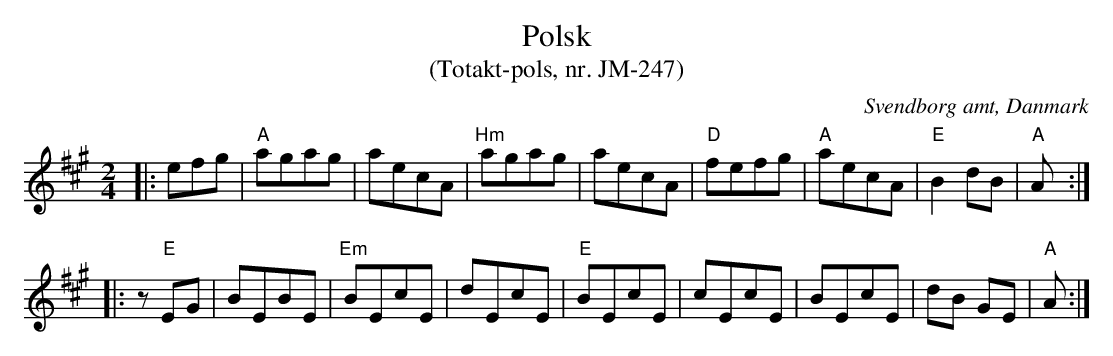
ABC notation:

X:1
T:Polsk
T:(Totakt-pols, nr. JM-247)
O:Svendborg amt, Danmark
M:2/4
L:1/8
K:A
|: efg | "A"agag | aecA | "Hm"agag | aecA | "D"fefg | "A"aecA | "E"B2 dB | "A"A :|
|: z "E"EG | BEBE | "Em"BEcE | dEcE | "E"BEcE | cEcE | BEcE | dB GE | "A"A :|
